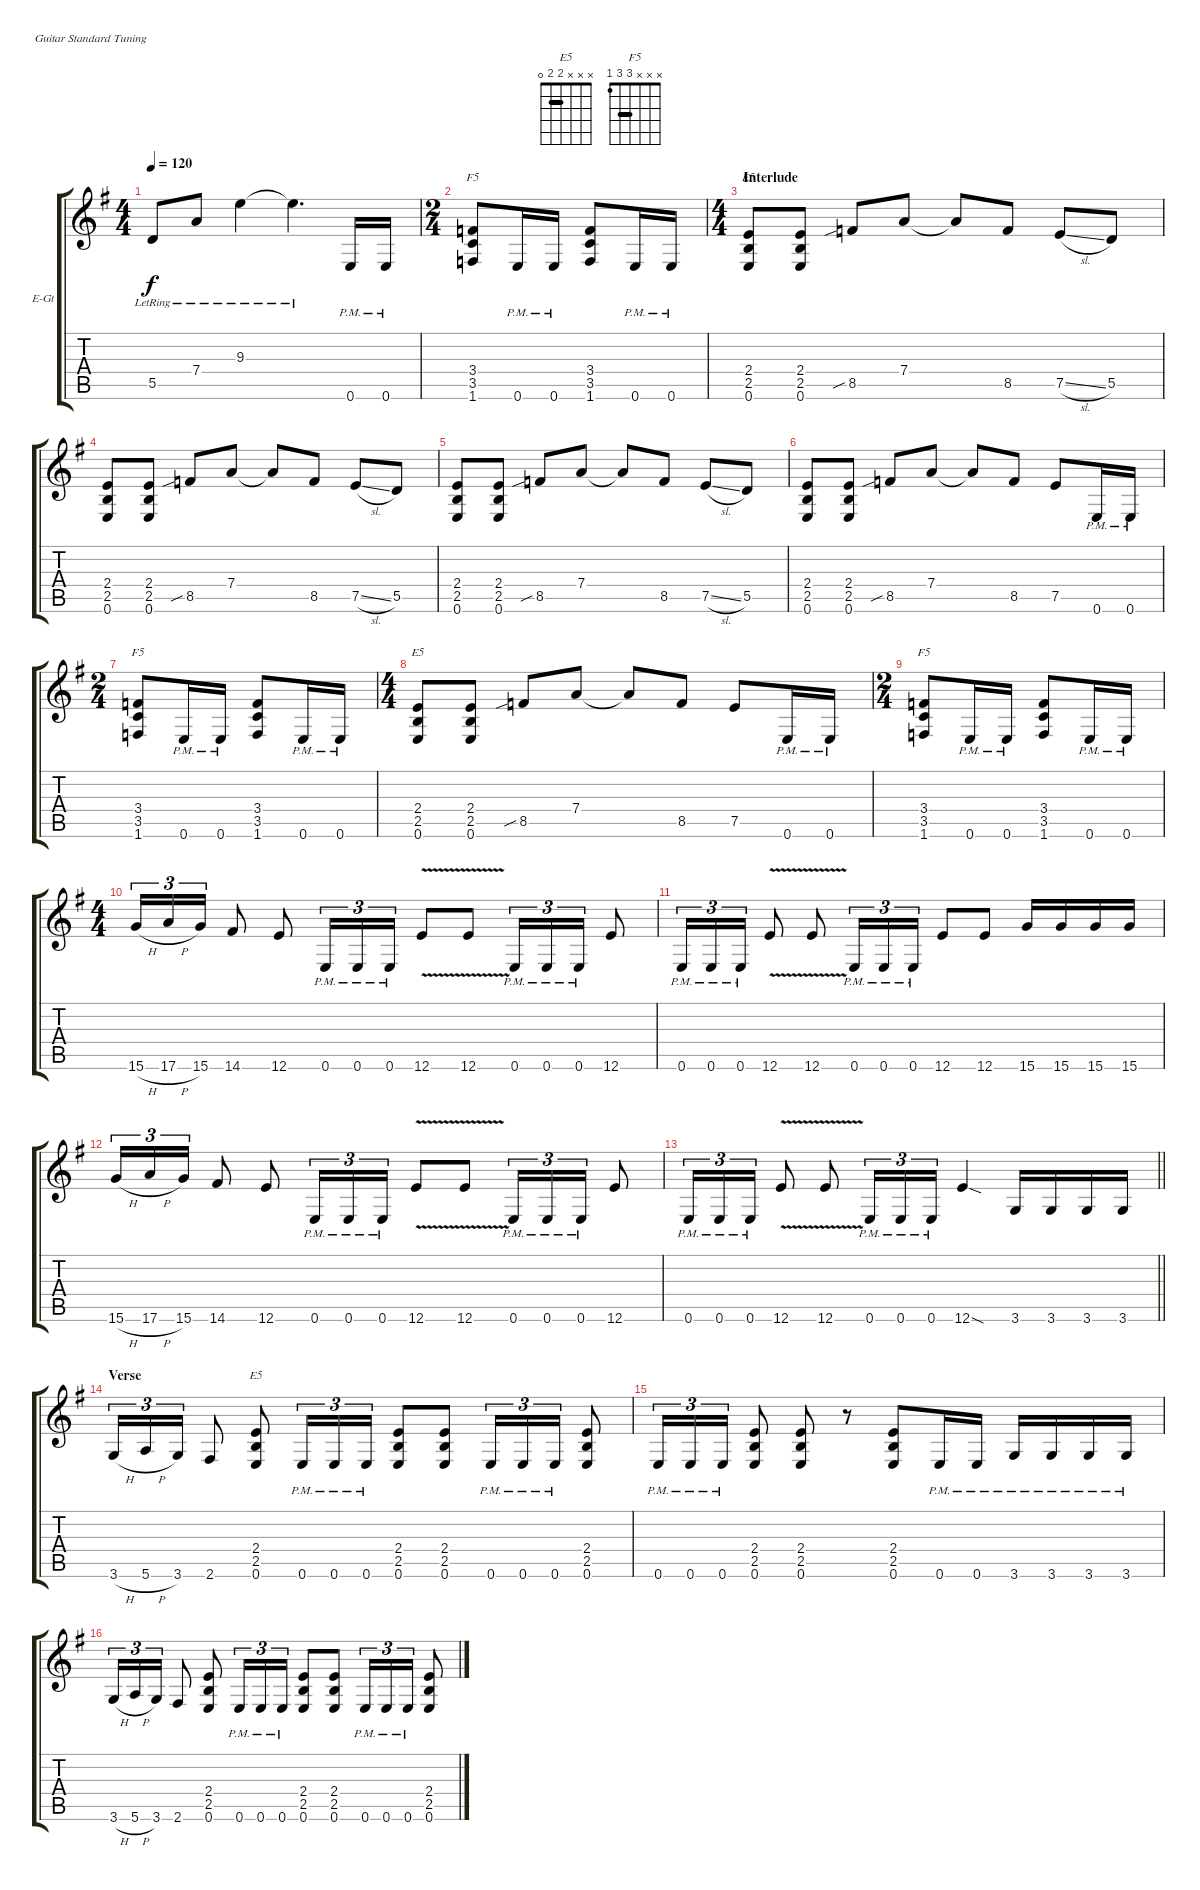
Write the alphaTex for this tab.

\defaultSystemsLayout 4
\bracketExtendMode groupsimilarinstruments
\firstSystemTrackNameOrientation horizontal
\otherSystemsTrackNameOrientation horizontal
\track ("Guitar 2" "E-Gt") {instrument distortionguitar}
\staff {score tabs}
\tuning (E4 B3 G3 D3 A2 E2)
\chord ("E5" x x x 2 2 0) {barre 2}
\chord ("F5" x x x 3 3 1) {barre 3}
\ts (4 4)
\tempo 120
\clef g2
\ks g
5.5{lr}.8{dy f} 7.4{lr}.8 9.3{lr}.4 9.3{lr t}.4{d} 0.6{pm}.16 0.6{pm}.16 |
\ts (2 4)
(1.6 3.5 3.4).8{ch "F5"} 0.6{pm}.16 0.6{pm}.16 (1.6 3.5 3.4).8 0.6{pm}.16 0.6{pm}.16 |
\ts (4 4)
\section ("" "Interlude")
(2.4 2.5 0.6).8{ch "E5"} (2.4 2.5 0.6).8 8.5{sib}.8 7.4.8 7.4{t}.8 8.5.8 7.5{sl}.8 5.5.8 |
(2.4 2.5 0.6).8 (2.4 2.5 0.6).8 8.5{sib}.8 7.4.8 7.4{t}.8 8.5.8 7.5{sl}.8 5.5.8 |
(2.4 2.5 0.6).8 (2.4 2.5 0.6).8 8.5{sib}.8 7.4.8 7.4{t}.8 8.5.8 7.5{sl}.8 5.5.8 |
(2.4 2.5 0.6).8 (2.4 2.5 0.6).8 8.5{sib}.8 7.4.8 7.4{t}.8 8.5.8 7.5.8 0.6{pm}.16 0.6{pm}.16 |
\ts (2 4)
(1.6 3.5 3.4).8{ch "F5"} 0.6{pm}.16 0.6{pm}.16 (1.6 3.5 3.4).8 0.6{pm}.16 0.6{pm}.16 |
\ts (4 4)
(2.4 2.5 0.6).8{ch "E5"} (2.4 2.5 0.6).8 8.5{sib}.8 7.4.8 7.4{t}.8 8.5.8 7.5.8 0.6{pm}.16 0.6{pm}.16 |
\ts (2 4)
(1.6 3.5 3.4).8{ch "F5"} 0.6{pm}.16 0.6{pm}.16 (1.6 3.5 3.4).8 0.6{pm}.16 0.6{pm}.16 |
\ts (4 4)
15.6{h}.16{tu (3 2)} 17.6{h}.16{tu (3 2)} 15.6.16{tu (3 2)} 14.6.8 12.6.8 0.6{pm}.16{tu (3 2)} 0.6{pm}.16{tu (3 2)} 0.6{pm}.16{tu (3 2)} 12.6{v}.8 12.6{v}.8 0.6{pm}.16{tu (3 2)} 0.6{pm}.16{tu (3 2)} 0.6{pm}.16{tu (3 2)} 12.6.8 |
0.6{pm}.16{tu (3 2)} 0.6{pm}.16{tu (3 2)} 0.6{pm}.16{tu (3 2)} 12.6{v}.8 12.6{v}.8 0.6{pm}.16{tu (3 2)} 0.6{pm}.16{tu (3 2)} 0.6{pm}.16{tu (3 2)} 12.6.8 12.6.8 15.6.16 15.6.16 15.6.16 15.6.16 |
15.6{h}.16{tu (3 2)} 17.6{h}.16{tu (3 2)} 15.6.16{tu (3 2)} 14.6.8 12.6.8 0.6{pm}.16{tu (3 2)} 0.6{pm}.16{tu (3 2)} 0.6{pm}.16{tu (3 2)} 12.6{v}.8 12.6{v}.8 0.6{pm}.16{tu (3 2)} 0.6{pm}.16{tu (3 2)} 0.6{pm}.16{tu (3 2)} 12.6.8 |
\barLineRight lightlight
0.6{pm}.16{tu (3 2)} 0.6{pm}.16{tu (3 2)} 0.6{pm}.16{tu (3 2)} 12.6{v}.8 12.6{v}.8 0.6{pm}.16{tu (3 2)} 0.6{pm}.16{tu (3 2)} 0.6{pm}.16{tu (3 2)} 12.6{sod}.4 3.6.16 3.6.16 3.6.16 3.6.16 |
\section ("" "Verse")
3.6{h}.16{tu (3 2)} 5.6{h}.16{tu (3 2)} 3.6.16{tu (3 2)} 2.6.8 (0.6 2.5 2.4).8{ch "E5"} 0.6{pm}.16{tu (3 2)} 0.6{pm}.16{tu (3 2)} 0.6{pm}.16{tu (3 2)} (0.6 2.4 2.5).8 (0.6 2.5 2.4).8 0.6{pm}.16{tu (3 2)} 0.6{pm}.16{tu (3 2)} 0.6{pm}.16{tu (3 2)} (0.6 2.5 2.4).8 |
0.6{pm}.16{tu (3 2)} 0.6{pm}.16{tu (3 2)} 0.6{pm}.16{tu (3 2)} (0.6 2.4 2.5).8 (0.6 2.4 2.5).8 r.8 (0.6 2.5 2.4).8 0.6{pm}.16 0.6{pm}.16 3.6{pm}.16 3.6{pm}.16 3.6{pm}.16 3.6{pm}.16 |
3.6{h}.16{tu (3 2)} 5.6{h}.16{tu (3 2)} 3.6.16{tu (3 2)} 2.6.8 (0.6 2.5 2.4).8 0.6{pm}.16{tu (3 2)} 0.6{pm}.16{tu (3 2)} 0.6{pm}.16{tu (3 2)} (0.6 2.4 2.5).8 (0.6 2.5 2.4).8 0.6{pm}.16{tu (3 2)} 0.6{pm}.16{tu (3 2)} 0.6{pm}.16{tu (3 2)} (0.6 2.5 2.4).8
